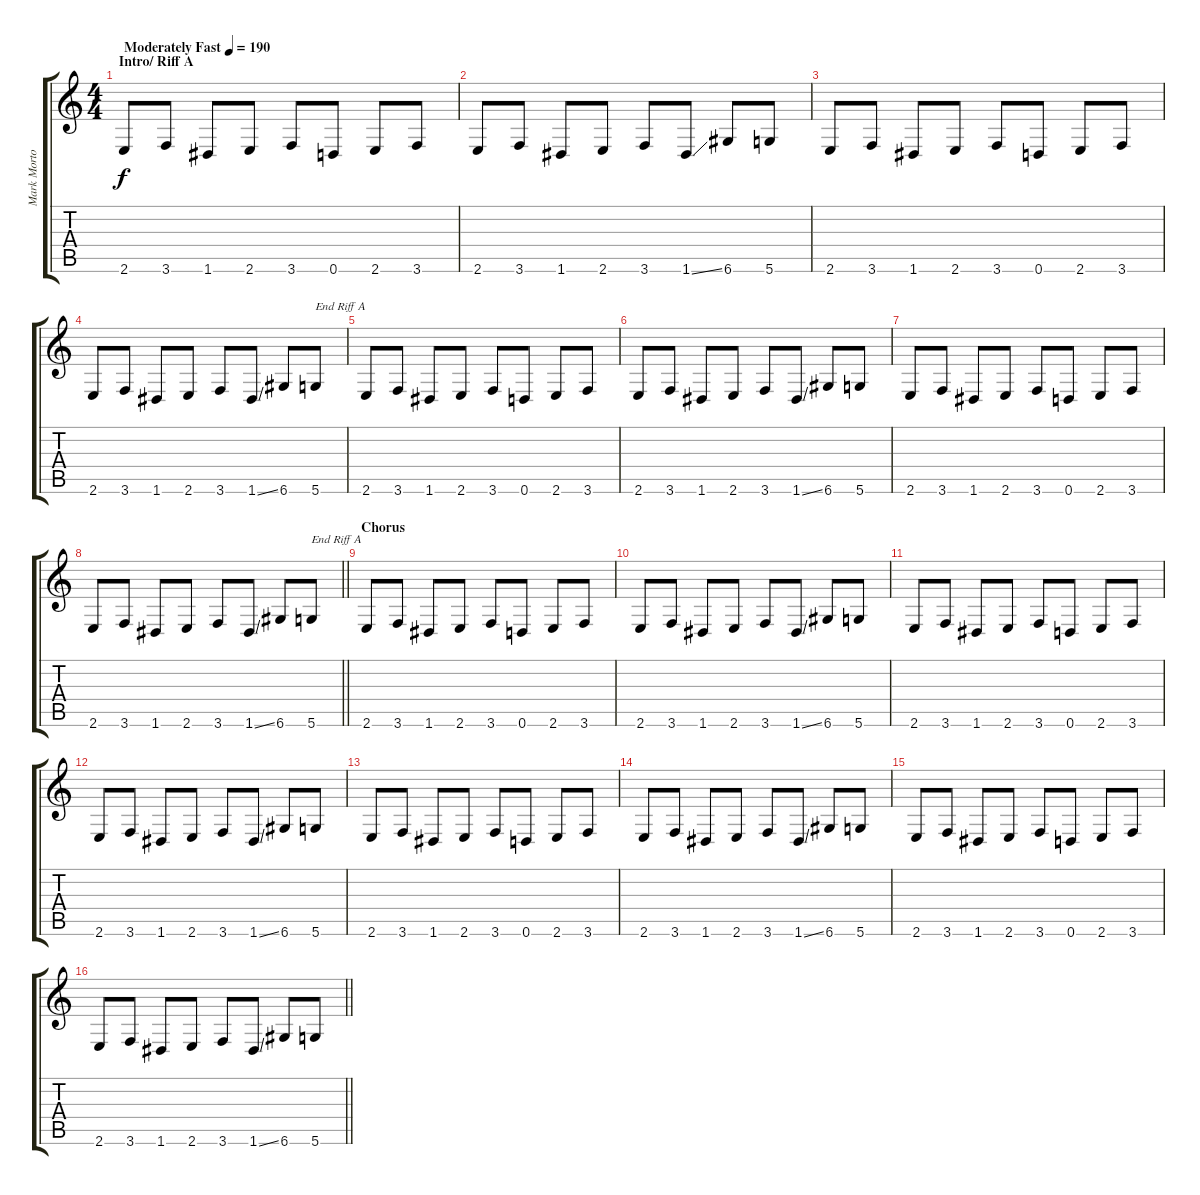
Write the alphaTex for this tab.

\track ("Mark Morton" "Mark Morto") {instrument distortionguitar}
\staff {score tabs}
\tuning (E4 B3 G3 D3 A2 D2) {hide}
\ts (4 4)
\section ("" "Intro/ Riff A")
\tempo (190 "Moderately Fast")
\clef g2
\ks c
2.6.8{dy f instrument distortionguitar} 3.6.8 1.6.8 2.6.8 3.6.8 0.6.8 2.6.8 3.6.8 |
2.6.8 3.6.8 1.6.8 2.6.8 3.6.8 1.6{ss}.8 6.6.8 5.6.8 |
2.6.8 3.6.8 1.6.8 2.6.8 3.6.8 0.6.8 2.6.8 3.6.8 |
2.6.8 3.6.8 1.6.8 2.6.8 3.6.8 1.6{ss}.8 6.6.8 5.6.8{txt "End Riff A"} |
2.6.8 3.6.8 1.6.8 2.6.8 3.6.8 0.6.8 2.6.8 3.6.8 |
2.6.8 3.6.8 1.6.8 2.6.8 3.6.8 1.6{ss}.8 6.6.8 5.6.8 |
2.6.8 3.6.8 1.6.8 2.6.8 3.6.8 0.6.8 2.6.8 3.6.8 |
\barLineRight lightlight
2.6.8 3.6.8 1.6.8 2.6.8 3.6.8 1.6{ss}.8 6.6.8 5.6.8{txt "End Riff A"} |
\section ("" "Chorus")
2.6.8 3.6.8 1.6.8 2.6.8 3.6.8 0.6.8 2.6.8 3.6.8 |
2.6.8 3.6.8 1.6.8 2.6.8 3.6.8 1.6{ss}.8 6.6.8 5.6.8 |
2.6.8 3.6.8 1.6.8 2.6.8 3.6.8 0.6.8 2.6.8 3.6.8 |
2.6.8 3.6.8 1.6.8 2.6.8 3.6.8 1.6{ss}.8 6.6.8 5.6.8 |
2.6.8 3.6.8 1.6.8 2.6.8 3.6.8 0.6.8 2.6.8 3.6.8 |
2.6.8 3.6.8 1.6.8 2.6.8 3.6.8 1.6{ss}.8 6.6.8 5.6.8 |
2.6.8 3.6.8 1.6.8 2.6.8 3.6.8 0.6.8 2.6.8 3.6.8 |
\barLineRight lightlight
2.6.8 3.6.8 1.6.8 2.6.8 3.6.8 1.6{ss}.8 6.6.8 5.6.8
